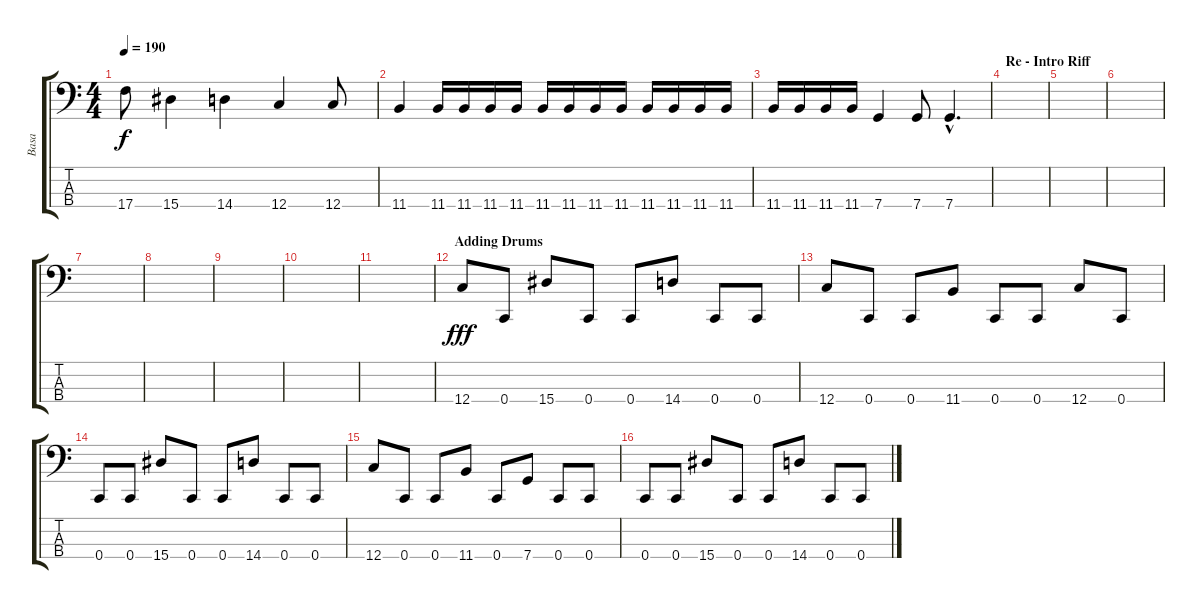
\track ("Basa" "Basa") {instrument electricbasspick}
\staff {score tabs}
\tuning (F2 C2 G1 C1) {hide}
\ts (4 4)
\tempo 190
\clef f4
\ks c
17.4.8{dy f} 15.4.4 14.4.4 12.4.4 12.4.8 |
11.4.4 11.4.16 11.4.16 11.4.16 11.4.16 11.4.16 11.4.16 11.4.16 11.4.16 11.4.16 11.4.16 11.4.16 11.4.16 |
11.4.16 11.4.16 11.4.16 11.4.16 7.4.4 7.4.8 7.4{hac}.4{d} |
\section ("" "Re - Intro Riff")
|
|
|
|
|
|
|
|
\section ("" "Adding Drums")
12.4.8{dy fff instrument slapbass2} 0.4.8 15.4.8 0.4.8 0.4.8 14.4.8 0.4.8 0.4.8 |
12.4.8 0.4.8 0.4.8 11.4.8 0.4.8 0.4.8 12.4.8 0.4.8 |
0.4.8 0.4.8 15.4.8 0.4.8 0.4.8 14.4.8 0.4.8 0.4.8 |
12.4.8 0.4.8 0.4.8 11.4.8 0.4.8 7.4.8 0.4.8 0.4.8 |
0.4.8 0.4.8 15.4.8 0.4.8 0.4.8 14.4.8 0.4.8 0.4.8
